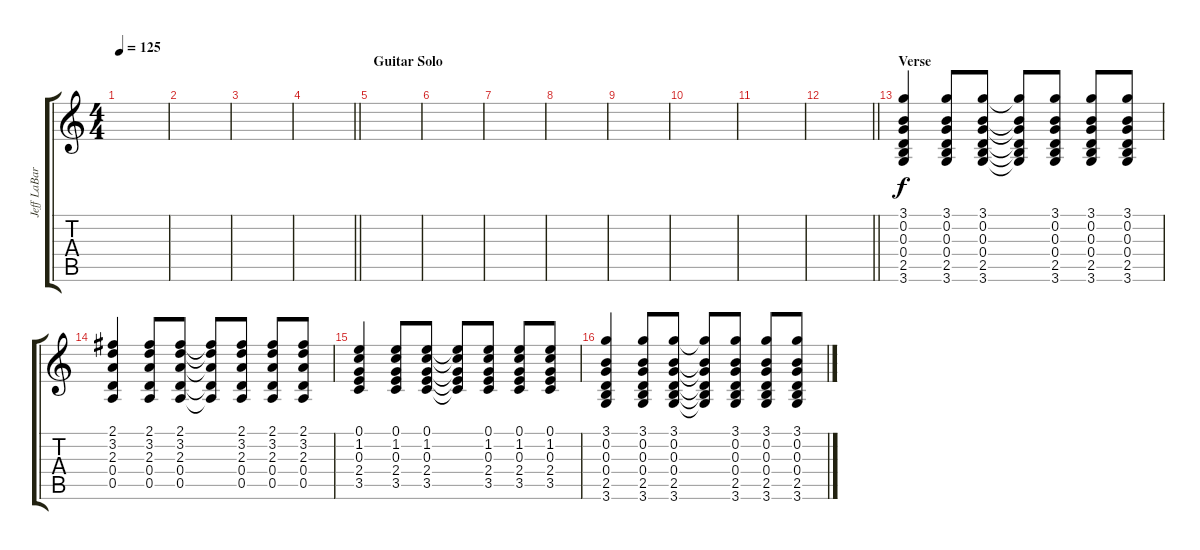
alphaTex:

\track ("Jeff LaBar - Acoustic Guitar" "Jeff LaBar") {instrument acousticguitarsteel}
\staff {score tabs}
\tuning (E4 B3 G3 D3 A2 E2) {hide}
\ts (4 4)
\tempo 125
\clef g2
\ks c
|
|
|
\barLineRight lightlight
|
\section ("" "Guitar Solo")
|
|
|
|
|
|
|
\barLineRight lightlight
|
\section ("" "Verse")
(3.1 0.2 0.3 0.4 2.5 3.6).4{volume 10} (3.1 0.2 0.3 0.4 2.5 3.6).8 (3.1 0.2 0.3 0.4 2.5 3.6).8 (3.1{t} 0.2{t} 0.3{t} 0.4{t} 2.5{t} 3.6{t}).8 (3.1 0.2 0.3 0.4 2.5 3.6).8 (3.1 0.2 0.3 0.4 2.5 3.6).8 (3.1 0.2 0.3 0.4 2.5 3.6).8 |
(2.1 3.2 2.3 0.4 0.5).4 (2.1 3.2 2.3 0.4 0.5).8 (2.1 3.2 2.3 0.4 0.5).8 (2.1{t} 3.2{t} 2.3{t} 0.4{t} 0.5{t}).8 (2.1 3.2 2.3 0.4 0.5).8 (2.1 3.2 2.3 0.4 0.5).8 (2.1 3.2 2.3 0.4 0.5).8 |
(0.1 1.2 0.3 2.4 3.5).4 (0.1 1.2 0.3 2.4 3.5).8 (0.1 1.2 0.3 2.4 3.5).8 (0.1{t} 1.2{t} 0.3{t} 2.4{t} 3.5{t}).8 (0.1 1.2 0.3 2.4 3.5).8 (0.1 1.2 0.3 2.4 3.5).8 (0.1 1.2 0.3 2.4 3.5).8 |
(3.1 0.2 0.3 0.4 2.5 3.6).4 (3.1 0.2 0.3 0.4 2.5 3.6).8 (3.1 0.2 0.3 0.4 2.5 3.6).8 (3.1{t} 0.2{t} 0.3{t} 0.4{t} 2.5{t} 3.6{t}).8 (3.1 0.2 0.3 0.4 2.5 3.6).8 (3.1 0.2 0.3 0.4 2.5 3.6).8 (3.1 0.2 0.3 0.4 2.5 3.6).8
